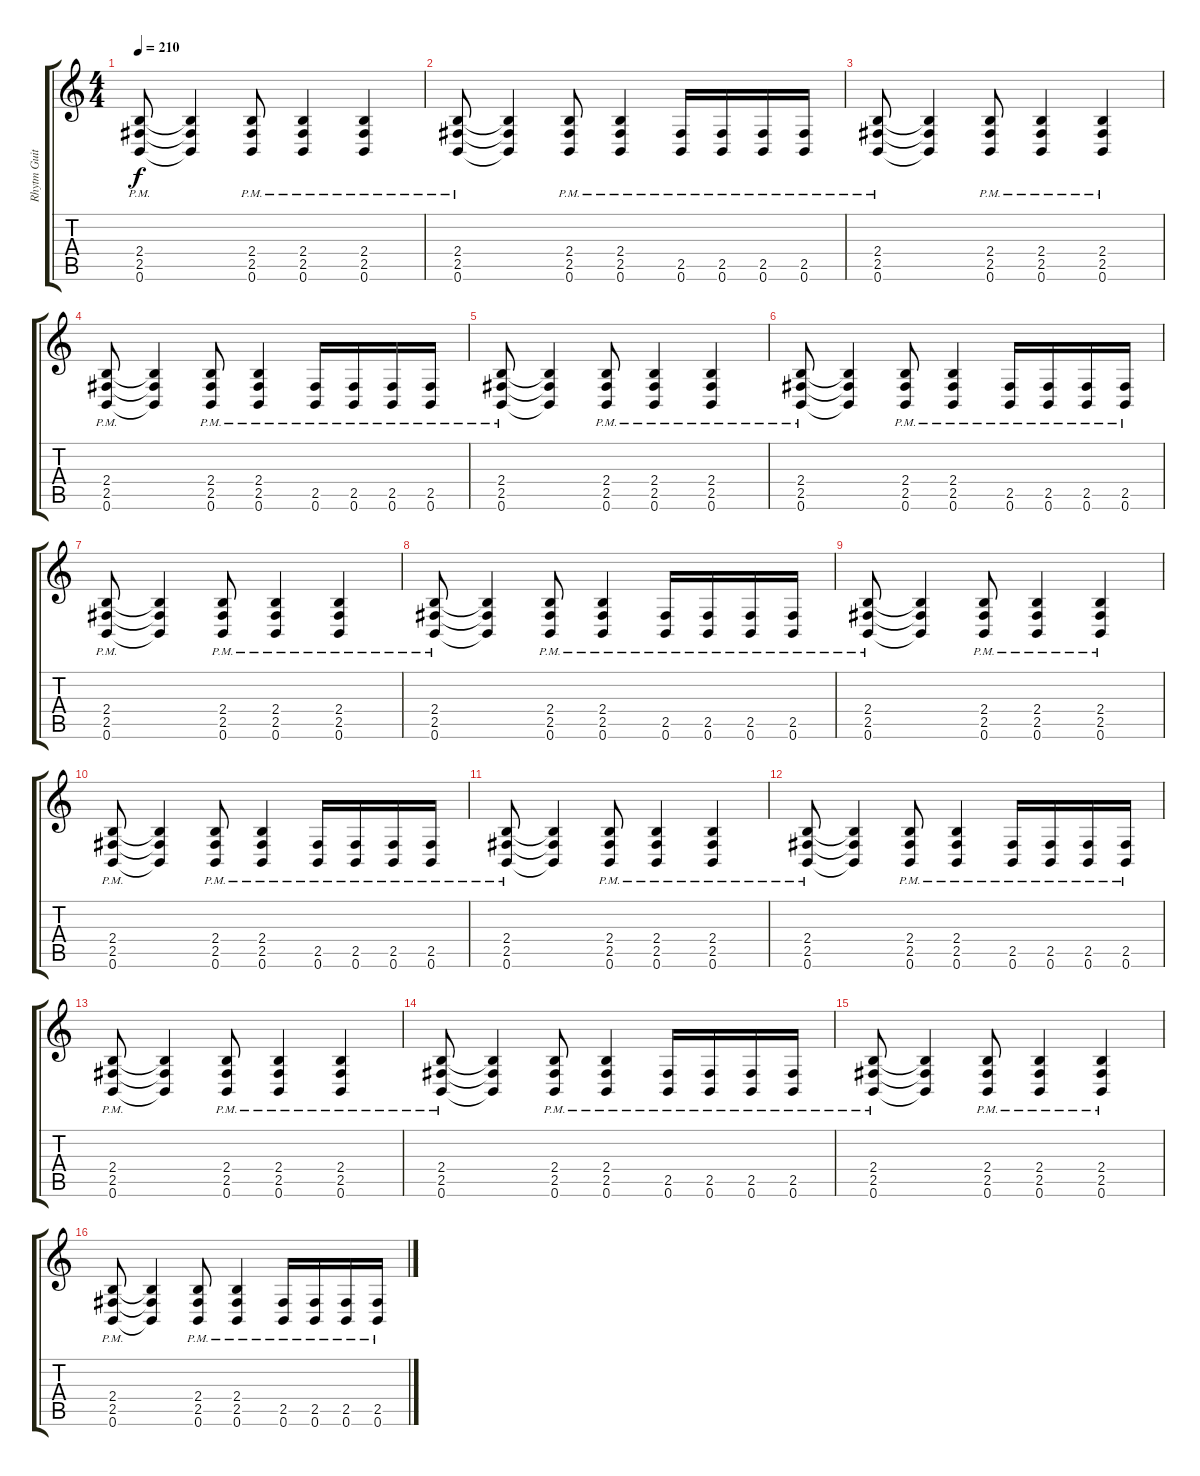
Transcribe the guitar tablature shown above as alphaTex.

\track ("Rhytm Guitar 1" "Rhytm Guit") {instrument distortionguitar}
\staff {score tabs}
\tuning (B3 Gb3 D3 A2 E2 B1) {hide}
\ts (4 4)
\tempo 210
\clef g2
\ks c
(2.4{pm} 2.5{pm} 0.6{pm}).8{dy f} (2.4{t} 2.5{t} 0.6{t}).4 (2.4{pm} 2.5{pm} 0.6{pm}).8 (2.4{pm} 2.5{pm} 0.6{pm}).4 (2.4{pm} 2.5{pm} 0.6{pm}).4 |
(2.4{pm} 2.5{pm} 0.6{pm}).8 (2.4{t} 2.5{t} 0.6{t}).4 (2.4{pm} 2.5{pm} 0.6{pm}).8 (2.4{pm} 2.5{pm} 0.6{pm}).4 (2.5{pm} 0.6{pm}).16 (2.5{pm} 0.6{pm}).16 (2.5{pm} 0.6{pm}).16 (2.5{pm} 0.6{pm}).16 |
(2.4{pm} 2.5{pm} 0.6{pm}).8 (2.4{t} 2.5{t} 0.6{t}).4 (2.4{pm} 2.5{pm} 0.6{pm}).8 (2.4{pm} 2.5{pm} 0.6{pm}).4 (2.4{pm} 2.5{pm} 0.6{pm}).4 |
(2.4{pm} 2.5{pm} 0.6{pm}).8 (2.4{t} 2.5{t} 0.6{t}).4 (2.4{pm} 2.5{pm} 0.6{pm}).8 (2.4{pm} 2.5{pm} 0.6{pm}).4 (2.5{pm} 0.6{pm}).16 (2.5{pm} 0.6{pm}).16 (2.5{pm} 0.6{pm}).16 (2.5{pm} 0.6{pm}).16 |
(2.4{pm} 2.5{pm} 0.6{pm}).8 (2.4{t} 2.5{t} 0.6{t}).4 (2.4{pm} 2.5{pm} 0.6{pm}).8 (2.4{pm} 2.5{pm} 0.6{pm}).4 (2.4{pm} 2.5{pm} 0.6{pm}).4 |
(2.4{pm} 2.5{pm} 0.6{pm}).8 (2.4{t} 2.5{t} 0.6{t}).4 (2.4{pm} 2.5{pm} 0.6{pm}).8 (2.4{pm} 2.5{pm} 0.6{pm}).4 (2.5{pm} 0.6{pm}).16 (2.5{pm} 0.6{pm}).16 (2.5{pm} 0.6{pm}).16 (2.5{pm} 0.6{pm}).16 |
(2.4{pm} 2.5{pm} 0.6{pm}).8 (2.4{t} 2.5{t} 0.6{t}).4 (2.4{pm} 2.5{pm} 0.6{pm}).8 (2.4{pm} 2.5{pm} 0.6{pm}).4 (2.4{pm} 2.5{pm} 0.6{pm}).4 |
(2.4{pm} 2.5{pm} 0.6{pm}).8 (2.4{t} 2.5{t} 0.6{t}).4 (2.4{pm} 2.5{pm} 0.6{pm}).8 (2.4{pm} 2.5{pm} 0.6{pm}).4 (2.5{pm} 0.6{pm}).16 (2.5{pm} 0.6{pm}).16 (2.5{pm} 0.6{pm}).16 (2.5{pm} 0.6{pm}).16 |
(2.4{pm} 2.5{pm} 0.6{pm}).8 (2.4{t} 2.5{t} 0.6{t}).4 (2.4{pm} 2.5{pm} 0.6{pm}).8 (2.4{pm} 2.5{pm} 0.6{pm}).4 (2.4{pm} 2.5{pm} 0.6{pm}).4 |
(2.4{pm} 2.5{pm} 0.6{pm}).8 (2.4{t} 2.5{t} 0.6{t}).4 (2.4{pm} 2.5{pm} 0.6{pm}).8 (2.4{pm} 2.5{pm} 0.6{pm}).4 (2.5{pm} 0.6{pm}).16 (2.5{pm} 0.6{pm}).16 (2.5{pm} 0.6{pm}).16 (2.5{pm} 0.6{pm}).16 |
(2.4{pm} 2.5{pm} 0.6{pm}).8 (2.4{t} 2.5{t} 0.6{t}).4 (2.4{pm} 2.5{pm} 0.6{pm}).8 (2.4{pm} 2.5{pm} 0.6{pm}).4 (2.4{pm} 2.5{pm} 0.6{pm}).4 |
(2.4{pm} 2.5{pm} 0.6{pm}).8 (2.4{t} 2.5{t} 0.6{t}).4 (2.4{pm} 2.5{pm} 0.6{pm}).8 (2.4{pm} 2.5{pm} 0.6{pm}).4 (2.5{pm} 0.6{pm}).16 (2.5{pm} 0.6{pm}).16 (2.5{pm} 0.6{pm}).16 (2.5{pm} 0.6{pm}).16 |
(2.4{pm} 2.5{pm} 0.6{pm}).8 (2.4{t} 2.5{t} 0.6{t}).4 (2.4{pm} 2.5{pm} 0.6{pm}).8 (2.4{pm} 2.5{pm} 0.6{pm}).4 (2.4{pm} 2.5{pm} 0.6{pm}).4 |
(2.4{pm} 2.5{pm} 0.6{pm}).8 (2.4{t} 2.5{t} 0.6{t}).4 (2.4{pm} 2.5{pm} 0.6{pm}).8 (2.4{pm} 2.5{pm} 0.6{pm}).4 (2.5{pm} 0.6{pm}).16 (2.5{pm} 0.6{pm}).16 (2.5{pm} 0.6{pm}).16 (2.5{pm} 0.6{pm}).16 |
(2.4{pm} 2.5{pm} 0.6{pm}).8 (2.4{t} 2.5{t} 0.6{t}).4 (2.4{pm} 2.5{pm} 0.6{pm}).8 (2.4{pm} 2.5{pm} 0.6{pm}).4 (2.4{pm} 2.5{pm} 0.6{pm}).4 |
(2.4{pm} 2.5{pm} 0.6{pm}).8 (2.4{t} 2.5{t} 0.6{t}).4 (2.4{pm} 2.5{pm} 0.6{pm}).8 (2.4{pm} 2.5{pm} 0.6{pm}).4 (2.5{pm} 0.6{pm}).16 (2.5{pm} 0.6{pm}).16 (2.5{pm} 0.6{pm}).16 (2.5{pm} 0.6{pm}).16
